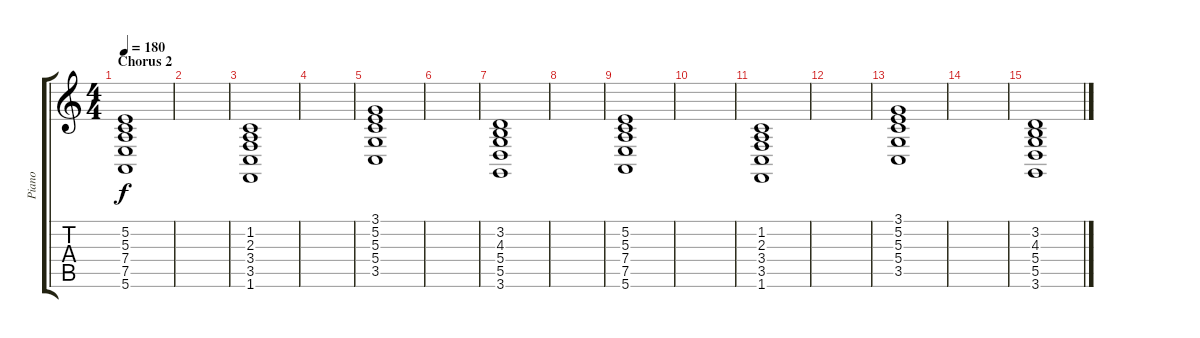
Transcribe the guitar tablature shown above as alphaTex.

\track ("Piano" "Piano") {instrument brightacousticpiano}
\staff {score tabs}
\tuning (E4 B3 G3 D3 A2 E2) {hide}
\ts (4 4)
\section ("" "Chorus 2")
\tempo 180
\clef g2
\ks c
(5.2 5.3 7.4 7.5 5.6).1{dy f} |
|
(1.2 2.3 3.4 3.5 1.6).1 |
|
(3.1 5.2 5.3 5.4 3.5).1 |
|
(3.2 4.3 5.4 5.5 3.6).1 |
|
(5.2 5.3 7.4 7.5 5.6).1 |
|
(1.2 2.3 3.4 3.5 1.6).1 |
|
(3.1 5.2 5.3 5.4 3.5).1 |
|
(3.2 4.3 5.4 5.5 3.6).1
